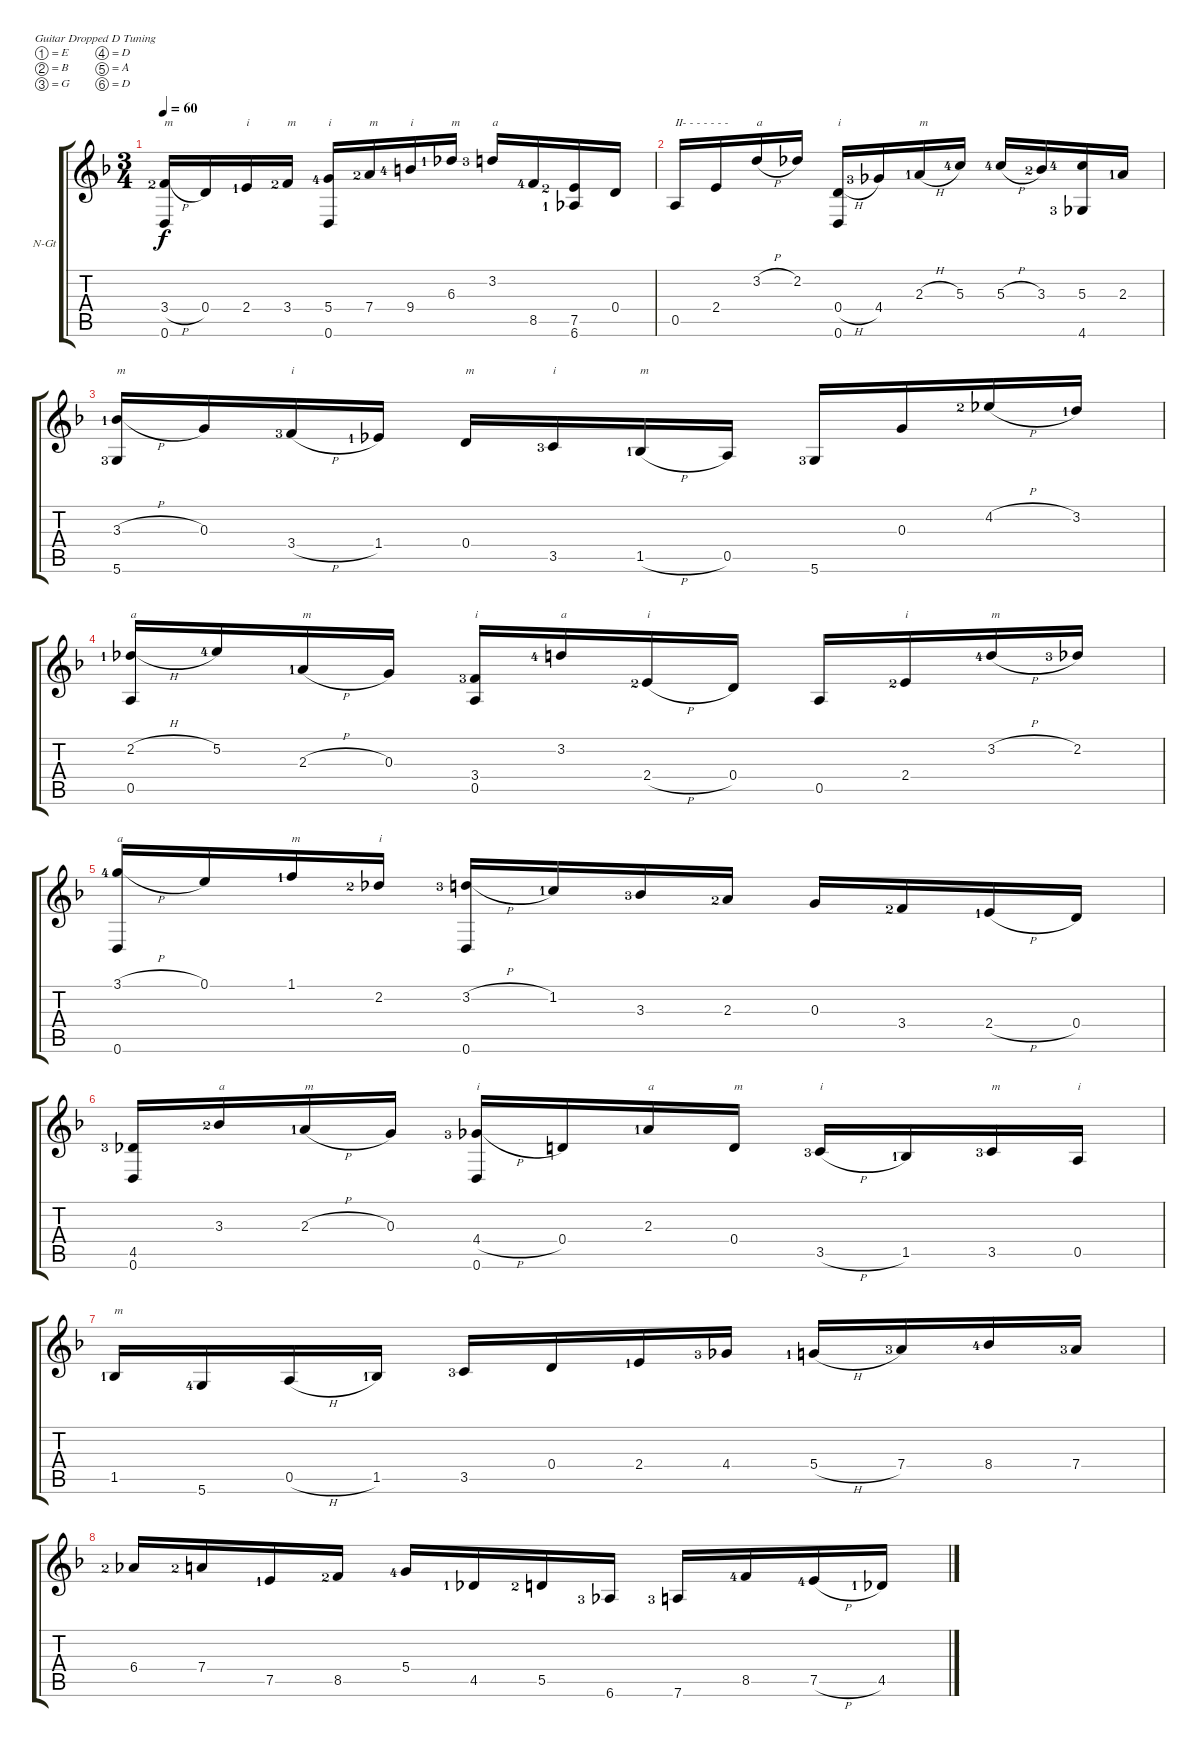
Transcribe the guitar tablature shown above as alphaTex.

\bracketExtendMode groupsimilarinstruments
\firstSystemTrackNameOrientation horizontal
\otherSystemsTrackNameOrientation horizontal
\track ("Classical Guitar" "N-Gt") {instrument acousticguitarnylon}
\staff {score tabs}
\tuning (E4 B3 G3 D3 A2 D2)
\ts (3 4)
\tempo 60
\clef g2
\scale
0.501548
\ks dminor
(3.4{h lf 3} 0.6).16{txt "m" dy f} 0.4.16 2.4{lf 2}.16{txt "i"} 3.4{lf 3}.16{txt "m"} (5.4{lf 5} 0.6).16{txt "i"} 7.4{lf 3}.16{txt "m"} 9.4{lf 5}.16{txt "i"} 6.3{lf 2}.16{txt "m"} 3.2{lf 4}.16{txt "a"} 8.5{lf 5}.16 (7.5{lf 3} 6.6{lf 2}).16 0.4.16 |
\scale
0.498452 0.5.16{txt "II- - - - - - -"} 2.4.16 3.2{h}.16{txt "a"} 2.2.16 (0.4{h} 0.6).16{txt "i"} 4.4{lf 4}.16 2.3{h lf 2}.16{txt "m"} 5.3{lf 5}.16 5.3{h lf 5}.16 3.3{lf 3}.16 (5.3{lf 5} 4.6{lf 4}).16 2.3{lf 2}.16 |
\scale
0.495413 (3.3{h lf 2} 5.6{lf 4}).16{txt "m"} 0.3.16 3.4{h lf 4}.16{txt "i"} 1.4{lf 2}.16 0.4.16{txt "m"} 3.5{lf 4}.16{txt "i"} 1.5{h lf 2}.16{txt "m"} 0.5.16 5.6{lf 4}.16 0.3.16 4.2{h lf 3}.16 3.2{lf 2}.16 |
\scale
0.504587 (2.2{h lf 2} 0.5).16{txt "a"} 5.2{lf 5}.16 2.3{h lf 2}.16{txt "m"} 0.3.16 (3.4{lf 4} 0.5).16{txt "i"} 3.2{lf 5}.16{txt "a"} 2.4{h lf 3}.16{txt "i"} 0.4.16 0.5.16 2.4{lf 3}.16{txt "i"} 3.2{h lf 5}.16{txt "m"} 2.2{lf 4}.16 |
\scale
0.495413 (3.1{h lf 5} 0.6).16{txt "a"} 0.1.16 1.1{lf 2}.16{txt "m"} 2.2{lf 3}.16{txt "i"} (3.2{h lf 4} 0.6).16 1.2{lf 2}.16 3.3{lf 4}.16 2.3{lf 3}.16 0.3.16 3.4{lf 3}.16 2.4{h lf 2}.16 0.4.16 |
\scale
0.504587 (4.5{lf 4} 0.6).16 3.3{lf 3}.16{txt "a"} 2.3{h lf 2}.16{txt "m"} 0.3.16 (4.4{h lf 4} 0.6).16{txt "i"} 0.4.16 2.3{lf 2}.16{txt "a"} 0.4.16{txt "m"} 3.5{h lf 4}.16{txt "i"} 1.5{lf 2}.16 3.5{lf 4}.16{txt "m"} 0.5.16{txt "i"} |
\scale
0.495413 1.5{lf 2}.16{txt "m"} 5.6{lf 5}.16 0.5{h}.16 1.5{lf 2}.16 3.5{lf 4}.16 0.4.16 2.4{lf 2}.16 4.4{lf 4}.16 5.4{h lf 2}.16 7.4{lf 4}.16 8.4{lf 5}.16 7.4{lf 4}.16 |
\scale
0.504587 6.4{lf 3}.16 7.4{lf 3}.16 7.5{lf 2}.16 8.5{lf 3}.16 5.4{lf 5}.16 4.5{lf 2}.16 5.5{lf 3}.16 6.6{lf 4}.16 7.6{lf 4}.16 8.5{lf 5}.16 7.5{h lf 5}.16 4.5{lf 2}.16
